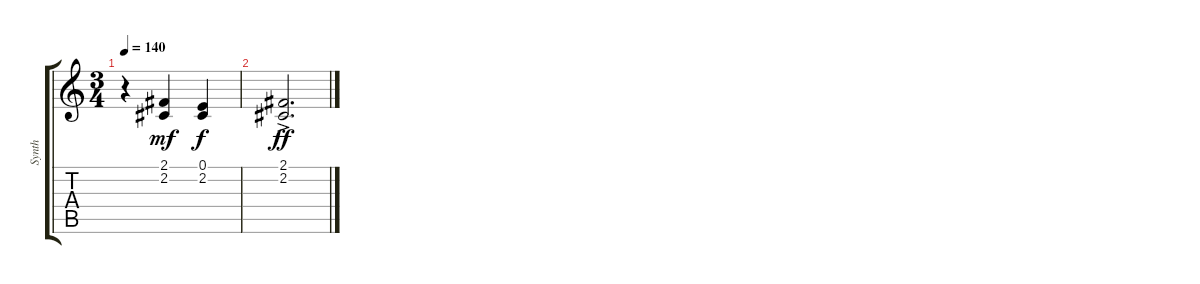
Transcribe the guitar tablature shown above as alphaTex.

\track ("Synth" "Synth") {instrument frenchhorn}
\staff {score tabs}
\tuning (E4 B3 G3 D3 A2 E2) {hide}
\ts (3 4)
\tempo 140
\clef g2
\ks c
r.4{dy f} (2.1 2.2).4{dy mf} (0.1 2.2).4{dy f} |
(2.1{ac} 2.2{ac}).2{d dy ff}
